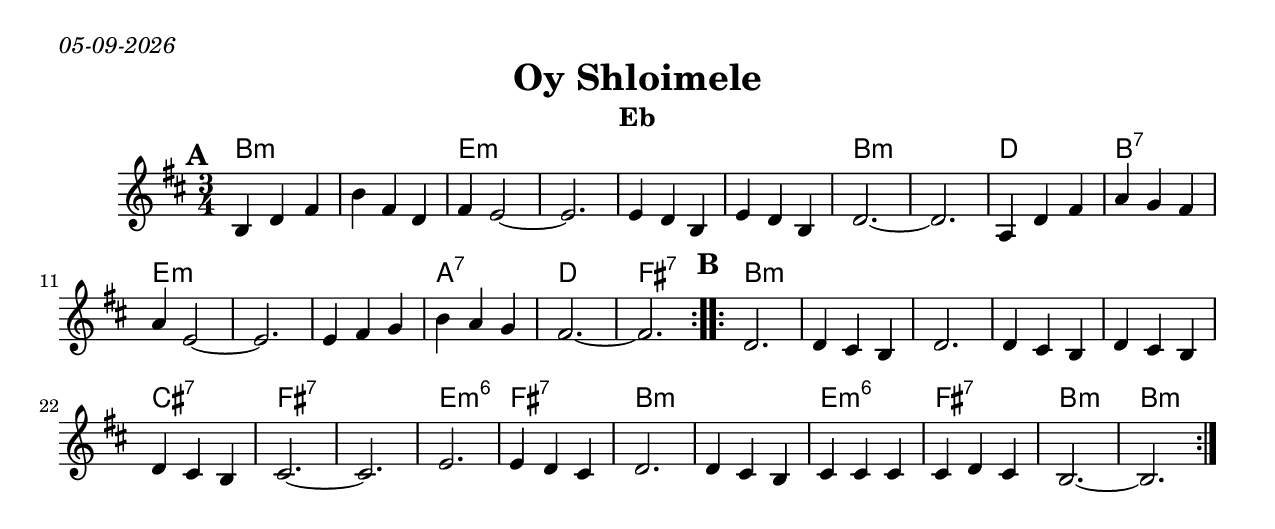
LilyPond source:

\version "2.18.0"
\include "english.ly"
\pointAndClickOff
\paper{
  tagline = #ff
  print-all-headers = ##t
  #(set-paper-size "letter")
}
date = #(strftime "%d-%m-%Y" (localtime (current-time)))

\markup{ \italic{ \date }  }

%\markup{ Got something to say? }

global = {
  \clef treble
  \key d \minor
  \time 3/4
  \set Score.markFormatter = #format-mark-box-alphabet
}

%#################################### Melody ########################
%melody =  \transpose c d \relative c {  %transpose for clarinet
melody = \relative c {
  \global
  %\partial 16*3 a16 d f   %lead in notes

  \repeat volta 2{
   \mark \default
   d4 f a
   d4 a f
   a g2~
   g2.

   g4 f d
   g f d
   f2.~ f2.

   c4 f a
   c4 bf a
   c4 g2~ g2.
   g4 a bf
   d4 c bf
   a2.~a2.

  }

  \repeat volta 2{
   \mark \default
   f2.
   f4 e d
   f2.
   f4 e d
   f4 e d
   f4 e d
   e2.~
   e2.
   g2.
   g4 f e
   f2.
   f4 e d
   e e e
   e f e
   d2. ~ d2.

  }


}
%################################# Lyrics #####################
%\addlyrics{ \set stanza = #"1. " }
%################################# Chords #######################
harmonies = \chordmode {
  d2.*2:m
  g2.*4:m
  d2.*2:m
  f2.
  d2.:7
  g2.*3:m
  c2.:7
  f2.
  a2.:7
  %b
  d2.*5:m
  e2.:7
  a2.*2:7
  g2.:m6
  a2.:7
  d2.*2:m
  g2.:m6
  a2.:7
  d2.:m
  d2.:m
}

\score {\transpose c a
  <<
    \new ChordNames {
      \set chordChanges = ##f
      \harmonies
    }
    \new Staff   \melody
  >>
  \header{
    title= "Oy Shloimele"
    subtitle=""
    composer= ""
    instrument = "Eb"
    arranger= ""
  }
  \layout{indent = 1.0\cm}
  \midi {
    \tempo 4 = 120

    % \midi { }
  }
}
%{
% more verses:
\markup{}
\markup {
  \fill-line {
    \hspace #0.1 % distance from left margin
    \column {
      \line { "1."
	\column {
	  ""
	}
      }
      \hspace #0.2 % vertical distance between verses
      \line { "2."
	\column {
	 ""
	}
      }
    }
    \hspace #0.1  % horiz. distance between columns
    \column {
      \line { "3."
	\column {
	  ""
	}
      }
      \hspace #0.2 % distance between verses
      \line { "4."
	\column {
	 ""
	}
      }
    }
    \hspace #0.1 % distance to right margin
  }
}

%}
